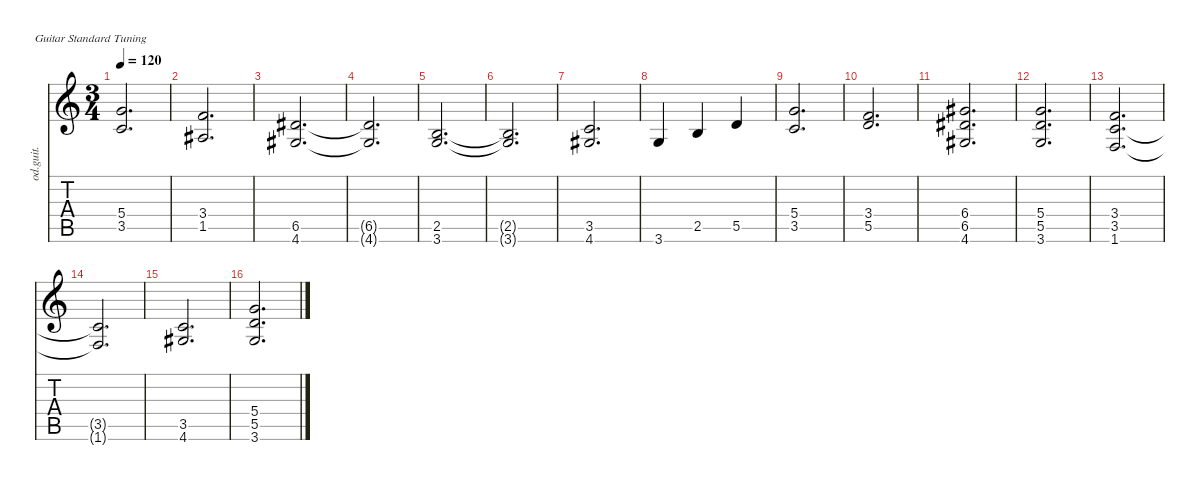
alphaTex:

\defaultSystemsLayout 4
\hideDynamics
\bracketExtendMode nobrackets
\otherSystemsTrackNameOrientation horizontal
\track ("Overdriven Guitar" "od.guit.") {instrument overdrivenguitar}
\staff {score tabs}
\tuning (E4 B3 G3 D3 A2 E2)
\ts (3 4)
\beaming (8 2 2 2)
\tempo 120
\clef g2
\ks c
(3.5 5.4).2{d dy mf instrument overdrivenguitar beam Up} |
(1.5{acc #} 3.4).2{d beam Up} |
(4.6{acc #} 6.5{acc #}).2{d beam Up} |
(6.5{t acc #} 4.6{t acc #}).2{d beam Up} |
(3.6 2.5).2{d beam Up} |
(2.5{t} 3.6{t}).2{d beam Up} |
(4.6{acc #} 3.5).2{d beam Up} |
3.6.4{beam Up} 2.5.4{beam Up} 5.5.4{beam Up} |
(3.5 5.4).2{d beam Up} |
(5.5 3.4).2{d beam Up} |
(4.6{acc #} 6.5{acc #} 6.4{acc #}).2{d beam Up} |
(5.5 3.6 5.4).2{d beam Up} |
(1.6 3.5 3.4).2{d beam Up} |
(3.5{t} 1.6{t}).2{d beam Up} |
(4.6{acc #} 3.5).2{d beam Up} |
(5.5 3.6 5.4).2{d beam Up}
